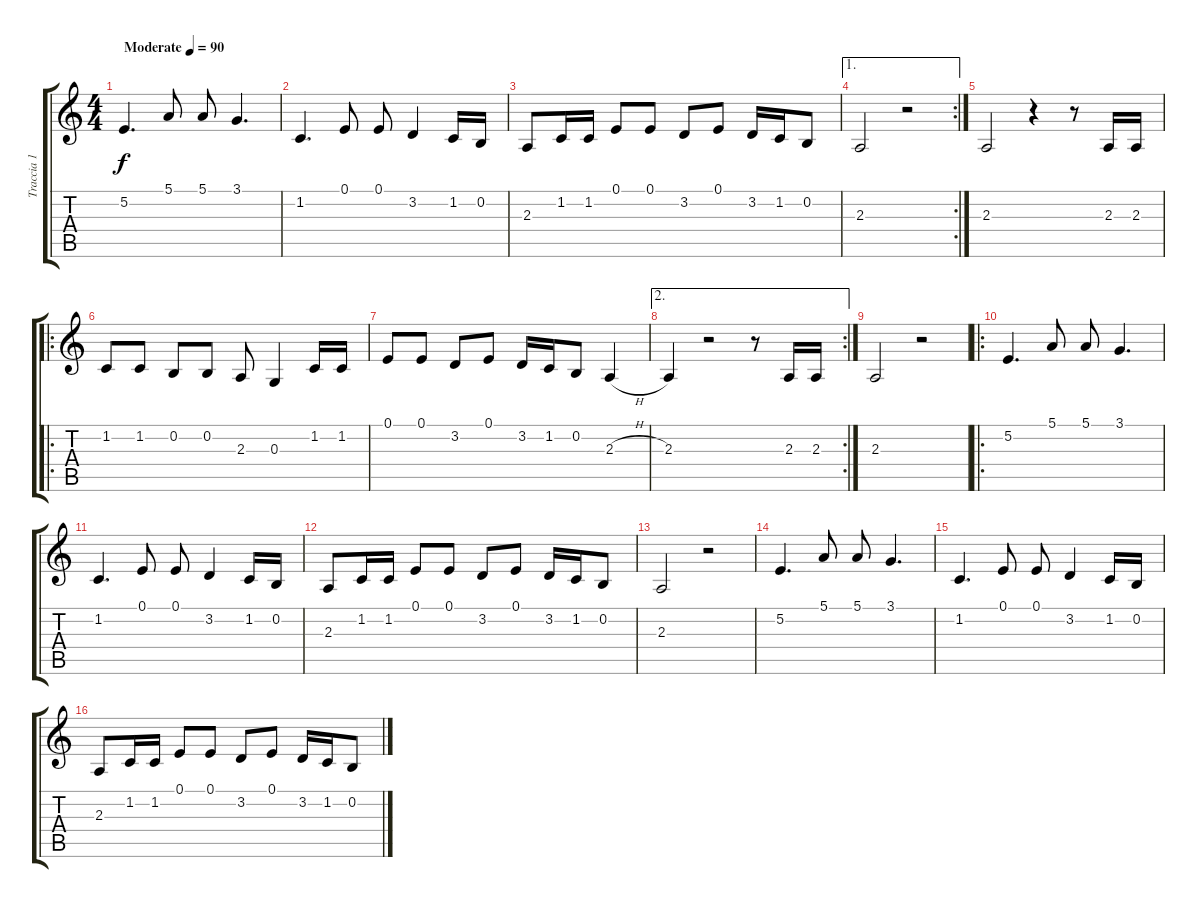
\track ("Traccia 1" "Traccia 1") {instrument clarinet}
\staff {score tabs}
\tuning (E4 B3 G3 D3 A2 E2) {hide}
\ts (4 4)
\tempo (90 "Moderate")
\clef g2
\ks c
5.2.4{d dy f instrument clarinet} 5.1.8 5.1.8 3.1.4{d} |
1.2.4{d} 0.1.8 0.1.8 3.2.4 1.2.16 0.2.16 |
2.3.8 1.2.16 1.2.16 0.1.8 0.1.8 3.2.8 0.1.8 3.2.16 1.2.16 0.2.8 |
\ae 1
\rc 2
2.3.2 r.2 |
2.3.2 r.4 r.8 2.3.16 2.3.16 |
\ro
1.2.8 1.2.8 0.2.8 0.2.8 2.3.8 0.3.4 1.2.16 1.2.16 |
0.1.8 0.1.8 3.2.8 0.1.8 3.2.16 1.2.16 0.2.8 2.3{h}.4 |
\ae 2
\rc 2
2.3.4 r.2 r.8 2.3.16 2.3.16 |
2.3.2 r.2 |
\ro
5.2.4{d} 5.1.8 5.1.8 3.1.4{d} |
1.2.4{d} 0.1.8 0.1.8 3.2.4 1.2.16 0.2.16 |
2.3.8 1.2.16 1.2.16 0.1.8 0.1.8 3.2.8 0.1.8 3.2.16 1.2.16 0.2.8 |
2.3.2 r.2 |
5.2.4{d} 5.1.8 5.1.8 3.1.4{d} |
1.2.4{d} 0.1.8 0.1.8 3.2.4 1.2.16 0.2.16 |
2.3.8 1.2.16 1.2.16 0.1.8 0.1.8 3.2.8 0.1.8 3.2.16 1.2.16 0.2.8
